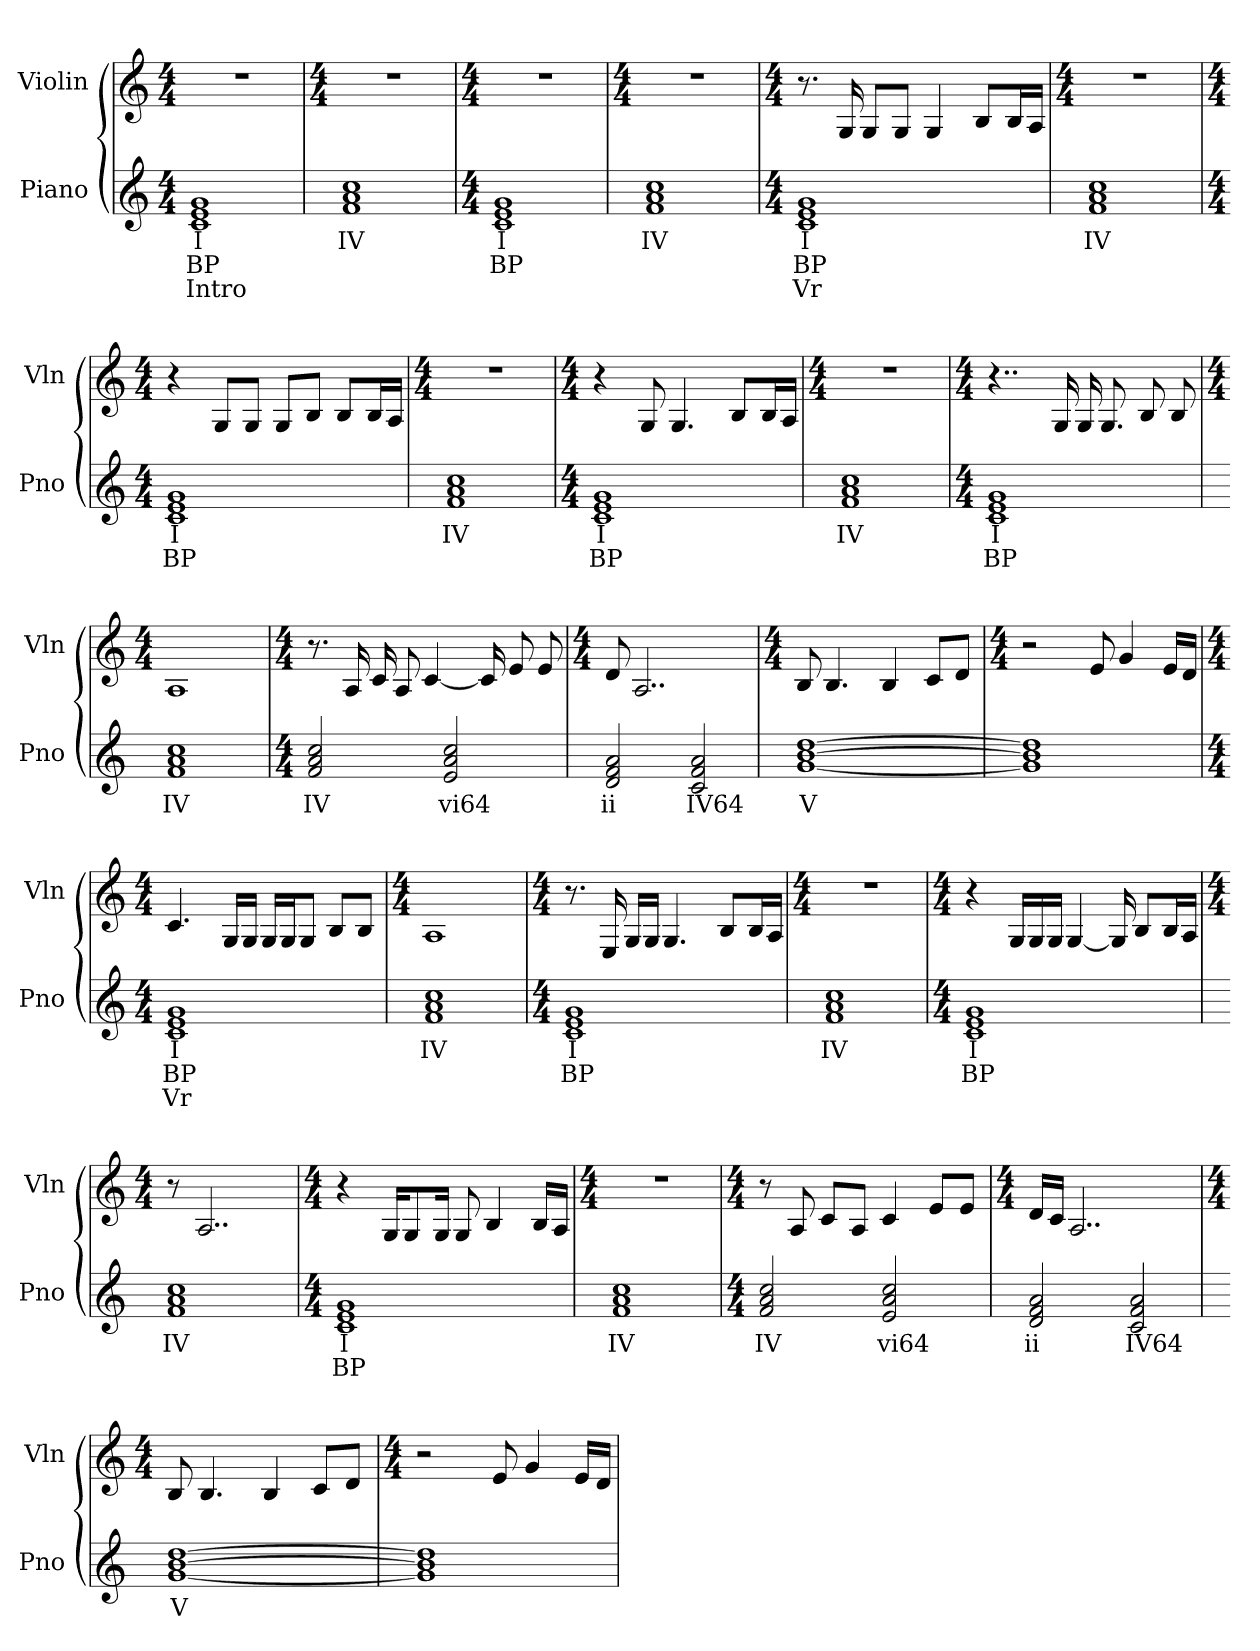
**kern	**text	**text	**text	**kern
*part2	*part2	*part2	*part2	*part1
*staff2	*staff2	*staff2	*staff2	*staff1
*I"Piano	*	*	*	*I"Violin
*I'Pno	*	*	*	*I'Vln
*k[]	*	*	*	*
*C:	*	*	*	*
*M4/4	*	*	*	*M4/4
=	=	=	=	=
1c 1e 1g	I	BP	Intro	1r
=	=	=	=	=
*k[]	*	*	*	*
*C:	*	*	*	*
*	*	*	*	*M4/4
1f 1a 1cc	IV	.	.	1r
=	=	=	=	=
*k[]	*	*	*	*
*C:	*	*	*	*
*M4/4	*	*	*	*M4/4
1c 1e 1g	I	BP	.	1r
=	=	=	=	=
*k[]	*	*	*	*
*C:	*	*	*	*
*	*	*	*	*M4/4
1f 1a 1cc	IV	.	.	1r
=	=	=	=	=
*k[]	*	*	*	*
*C:	*	*	*	*
*M4/4	*	*	*	*M4/4
1c 1e 1g	I	BP	Vr	8.r
.	.	.	.	16G
.	.	.	.	8GL
.	.	.	.	8GJ
.	.	.	.	4G
.	.	.	.	8BL
.	.	.	.	16BL
.	.	.	.	16AJJ
=	=	=	=	=
*k[]	*	*	*	*
*C:	*	*	*	*
*	*	*	*	*M4/4
1f 1a 1cc	IV	.	.	1r
=	=	=	=	=
*k[]	*	*	*	*
*C:	*	*	*	*
*M4/4	*	*	*	*M4/4
1c 1e 1g	I	BP	.	4r
.	.	.	.	8GL
.	.	.	.	8GJ
.	.	.	.	8GL
.	.	.	.	8BJ
.	.	.	.	8BL
.	.	.	.	16BL
.	.	.	.	16AJJ
=	=	=	=	=
*k[]	*	*	*	*
*C:	*	*	*	*
*	*	*	*	*M4/4
1f 1a 1cc	IV	.	.	1r
=	=	=	=	=
*k[]	*	*	*	*
*C:	*	*	*	*
*M4/4	*	*	*	*M4/4
1c 1e 1g	I	BP	.	4r
.	.	.	.	8G
.	.	.	.	4.G
.	.	.	.	8BL
.	.	.	.	16BL
.	.	.	.	16AJJ
=	=	=	=	=
*k[]	*	*	*	*
*C:	*	*	*	*
*	*	*	*	*M4/4
1f 1a 1cc	IV	.	.	1r
=	=	=	=	=
*k[]	*	*	*	*
*C:	*	*	*	*
*M4/4	*	*	*	*M4/4
1c 1e 1g	I	BP	.	4..r
.	.	.	.	16G
.	.	.	.	16GLL
.	.	.	.	8.GJ
.	.	.	.	8BL
.	.	.	.	8BJ
=	=	=	=	=
*k[]	*	*	*	*
*C:	*	*	*	*
*	*	*	*	*M4/4
1f 1a 1cc	IV	.	.	1A
=	=	=	=	=
*k[]	*	*	*	*
*C:	*	*	*	*
*M4/4	*	*	*	*M4/4
2f 2a 2cc	IV	.	.	8.r
.	.	.	.	16A
.	.	.	.	16cLL
.	.	.	.	8AJ
.	.	.	.	[4c
2e 2a 2cc	vi64	.	.	.
.	.	.	.	16c]
.	.	.	.	8eL
.	.	.	.	8eJ
=	=	=	=	=
*k[]	*	*	*	*
*C:	*	*	*	*
*	*	*	*	*M4/4
2d 2f 2a	ii	.	.	8d
.	.	.	.	2..A
2c 2f 2a	IV64	.	.	.
=	=	=	=	=
*k[]	*	*	*	*
*C:	*	*	*	*
*	*	*	*	*M4/4
[1g [1b [1dd	V	.	.	8B
.	.	.	.	4.B
.	.	.	.	4B
.	.	.	.	8cL
.	.	.	.	8dJ
=	=	=	=	=
*k[]	*	*	*	*
*C:	*	*	*	*
*	*	*	*	*M4/4
1g] 1b] 1dd]	.	.	.	2r
.	.	.	.	8e
.	.	.	.	4g
.	.	.	.	16eLL
.	.	.	.	16dJJ
=	=	=	=	=
*k[]	*	*	*	*
*C:	*	*	*	*
*M4/4	*	*	*	*M4/4
1c 1e 1g	I	BP	Vr	4.c
.	.	.	.	16GLL
.	.	.	.	16GJJ
.	.	.	.	16GLL
.	.	.	.	16GJ
.	.	.	.	8GJ
.	.	.	.	8BL
.	.	.	.	8BJ
=	=	=	=	=
*k[]	*	*	*	*
*C:	*	*	*	*
*	*	*	*	*M4/4
1f 1a 1cc	IV	.	.	1A
=	=	=	=	=
*k[]	*	*	*	*
*C:	*	*	*	*
*M4/4	*	*	*	*M4/4
1c 1e 1g	I	BP	.	8.r
.	.	.	.	16E
.	.	.	.	16GLL
.	.	.	.	16GJJ
.	.	.	.	4.G
.	.	.	.	8BL
.	.	.	.	16BL
.	.	.	.	16AJJ
=	=	=	=	=
*k[]	*	*	*	*
*C:	*	*	*	*
*	*	*	*	*M4/4
1f 1a 1cc	IV	.	.	1r
=	=	=	=	=
*k[]	*	*	*	*
*C:	*	*	*	*
*M4/4	*	*	*	*M4/4
1c 1e 1g	I	BP	.	4r
.	.	.	.	16GLL
.	.	.	.	16G
.	.	.	.	16GJJ
.	.	.	.	[4G
.	.	.	.	16G]
.	.	.	.	8BL
.	.	.	.	16BL
.	.	.	.	16AJJ
=	=	=	=	=
*k[]	*	*	*	*
*C:	*	*	*	*
*	*	*	*	*M4/4
1f 1a 1cc	IV	.	.	8r
.	.	.	.	2..A
=	=	=	=	=
*k[]	*	*	*	*
*C:	*	*	*	*
*M4/4	*	*	*	*M4/4
1c 1e 1g	I	BP	.	4r
.	.	.	.	16GKL
.	.	.	.	8G
.	.	.	.	16GJk
.	.	.	.	8G
.	.	.	.	4B
.	.	.	.	16BLL
.	.	.	.	16AJJ
=	=	=	=	=
*k[]	*	*	*	*
*C:	*	*	*	*
*	*	*	*	*M4/4
1f 1a 1cc	IV	.	.	1r
=	=	=	=	=
*k[]	*	*	*	*
*C:	*	*	*	*
*M4/4	*	*	*	*M4/4
2f 2a 2cc	IV	.	.	8r
.	.	.	.	8A
.	.	.	.	8cL
.	.	.	.	8AJ
2e 2a 2cc	vi64	.	.	4c
.	.	.	.	8eL
.	.	.	.	8eJ
=	=	=	=	=
*k[]	*	*	*	*
*C:	*	*	*	*
*	*	*	*	*M4/4
2d 2f 2a	ii	.	.	16dLL
.	.	.	.	16cJJ
.	.	.	.	2..A
2c 2f 2a	IV64	.	.	.
=	=	=	=	=
*k[]	*	*	*	*
*C:	*	*	*	*
*	*	*	*	*M4/4
[1g [1b [1dd	V	.	.	8B
.	.	.	.	4.B
.	.	.	.	4B
.	.	.	.	8cL
.	.	.	.	8dJ
=	=	=	=	=
*k[]	*	*	*	*
*C:	*	*	*	*
*	*	*	*	*M4/4
1g] 1b] 1dd]	.	.	.	2r
.	.	.	.	8e
.	.	.	.	4g
.	.	.	.	16eLL
.	.	.	.	16dJJ
=	=	=	=	=
*-	*-	*-	*-	*-
